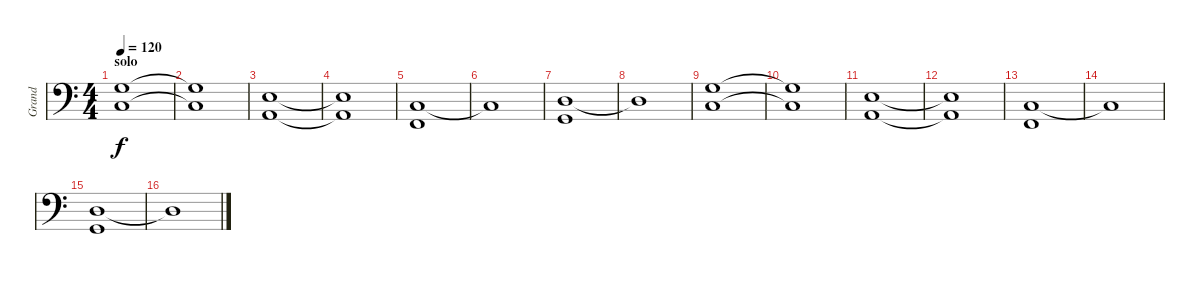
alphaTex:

\track ("Grand" "Grand") {instrument electricgrandpiano}
\staff {score}
\tuning (G2 D2 A1 E1 B0) {hide}
\ts (4 4)
\section ("" "solo")
\tempo 120
\clef f4
\ks c
(12.1 10.2).1{dy f} |
(12.1{t} 10.2{t}).1 |
(9.1 7.2).1 |
(9.1{t} 7.2{t}).1 |
(5.1 3.2).1 |
5.1{t}.1 |
(7.1 5.2).1 |
7.1{t}.1 |
(12.1 10.2).1 |
(12.1{t} 10.2{t}).1 |
(9.1 7.2).1 |
(9.1{t} 7.2{t}).1 |
(5.1 3.2).1 |
5.1{t}.1 |
(7.1 5.2).1 |
7.1{t}.1
